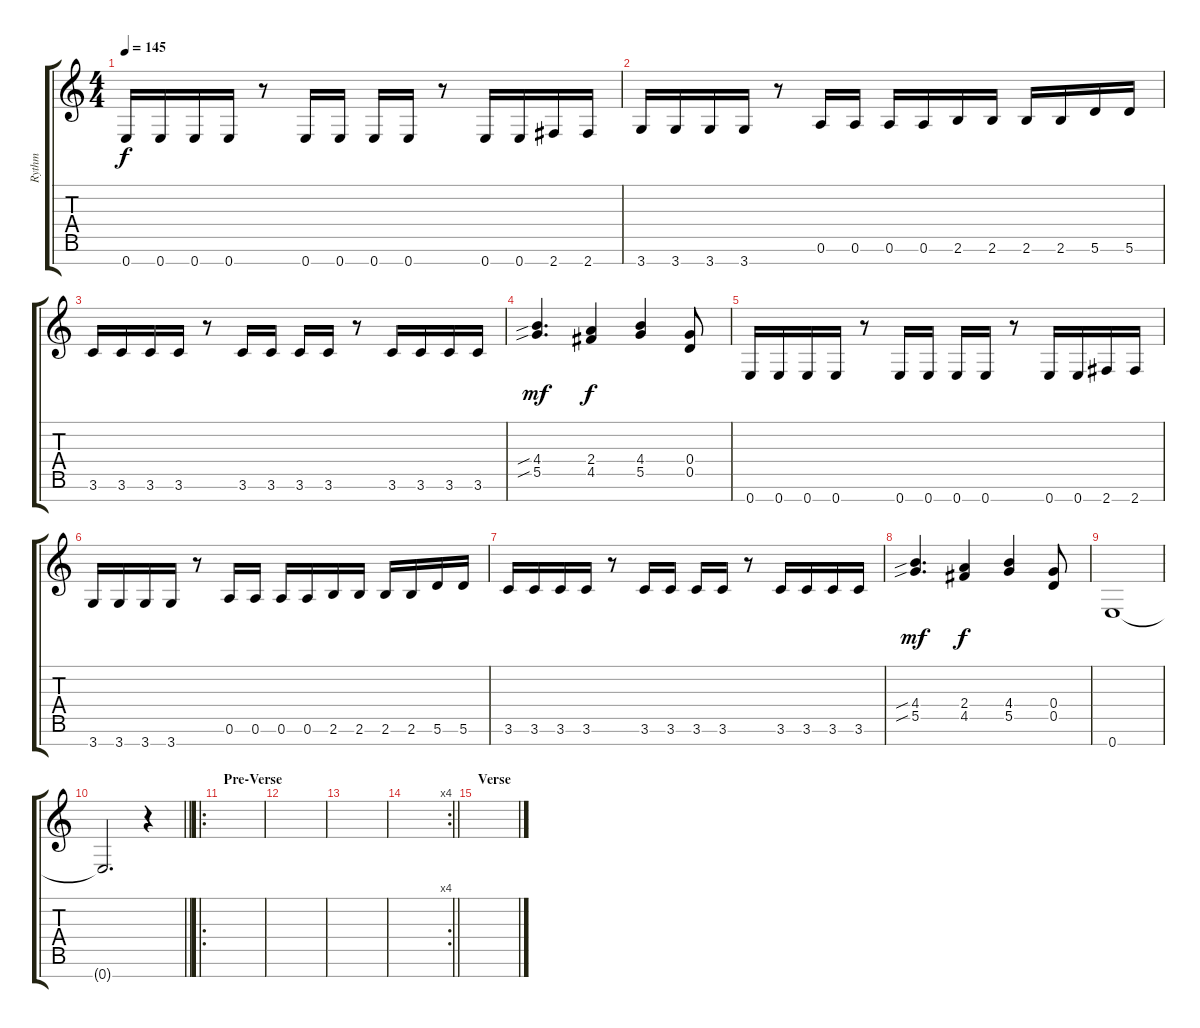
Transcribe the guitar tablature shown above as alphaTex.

\track ("Rythm" "Rythm") {instrument distortionguitar}
\staff {score tabs}
\tuning (A4 E4 C4 G3 D3 A2 E2) {hide}
\ts (4 4)
\tempo 145
\clef g2
\ks c
0.7.16{dy f} 0.7.16 0.7.16 0.7.16 r.8 0.7.16 0.7.16 0.7.16 0.7.16 r.8 0.7.16 0.7.16 2.7.16 2.7.16 |
3.7.16 3.7.16 3.7.16 3.7.16 r.8 0.6.16 0.6.16 0.6.16 0.6.16 2.6.16 2.6.16 2.6.16 2.6.16 5.6.16 5.6.16 |
3.6.16 3.6.16 3.6.16 3.6.16 r.8 3.6.16 3.6.16 3.6.16 3.6.16 r.8 3.6.16 3.6.16 3.6.16 3.6.16 |
(4.4{sib} 5.5{sib}).4{d dy mf} (2.4 4.5).4{dy f} (4.4 5.5).4 (0.4 0.5).8 |
0.7.16 0.7.16 0.7.16 0.7.16 r.8 0.7.16 0.7.16 0.7.16 0.7.16 r.8 0.7.16 0.7.16 2.7.16 2.7.16 |
3.7.16 3.7.16 3.7.16 3.7.16 r.8 0.6.16 0.6.16 0.6.16 0.6.16 2.6.16 2.6.16 2.6.16 2.6.16 5.6.16 5.6.16 |
3.6.16 3.6.16 3.6.16 3.6.16 r.8 3.6.16 3.6.16 3.6.16 3.6.16 r.8 3.6.16 3.6.16 3.6.16 3.6.16 |
(4.4{sib} 5.5{sib}).4{d dy mf} (2.4 4.5).4{dy f} (4.4 5.5).4 (0.4 0.5).8 |
0.7.1 |
\barLineRight lightlight
0.7{t}.2{d} r.4 |
\ro
\section ("" "Pre-Verse")
|
|
|
\rc 4
\barLineRight lightlight
|
\section ("" "Verse")
